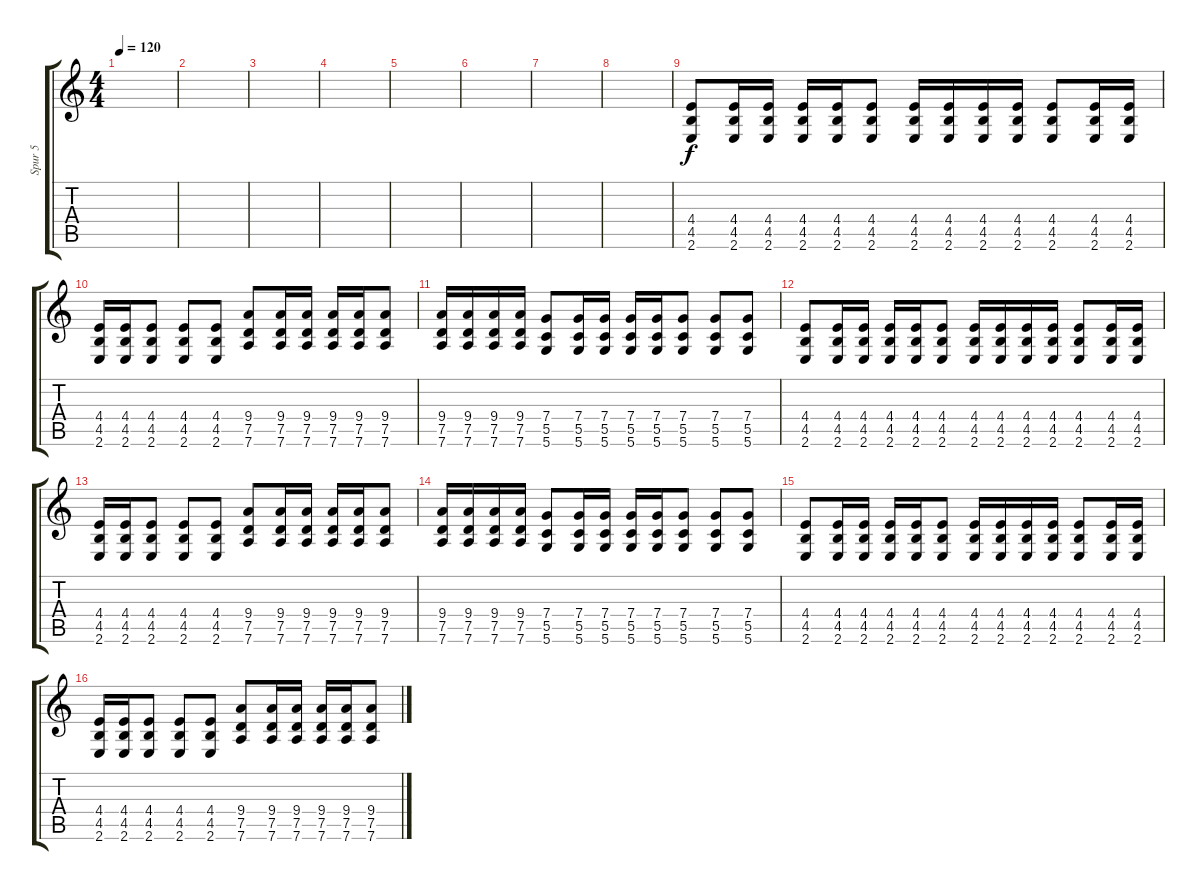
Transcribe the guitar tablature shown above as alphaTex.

\track ("Spur 5" "Spur 5") {instrument distortionguitar}
\staff {score tabs}
\tuning (D4 A3 F3 C3 G2 D2) {hide}
\ts (4 4)
\tempo 120
\clef g2
\ks c
|
|
|
|
|
|
|
|
(4.4 4.5 2.6).8 (4.4 4.5 2.6).16 (4.4 4.5 2.6).16 (4.4 4.5 2.6).16 (4.4 4.5 2.6).16 (4.4 4.5 2.6).8 (4.4 4.5 2.6).16 (4.4 4.5 2.6).16 (4.4 4.5 2.6).16 (4.4 4.5 2.6).16 (4.4 4.5 2.6).8 (4.4 4.5 2.6).16 (4.4 4.5 2.6).16 |
(4.4 4.5 2.6).16 (4.4 4.5 2.6).16 (4.4 4.5 2.6).8 (4.4 4.5 2.6).8 (4.4 4.5 2.6).8 (9.4 7.5 7.6).8 (9.4 7.5 7.6).16 (9.4 7.5 7.6).16 (9.4 7.5 7.6).16 (9.4 7.5 7.6).16 (9.4 7.5 7.6).8 |
(9.4 7.5 7.6).16 (9.4 7.5 7.6).16 (9.4 7.5 7.6).16 (9.4 7.5 7.6).16 (7.4 5.5 5.6).8 (7.4 5.5 5.6).16 (7.4 5.5 5.6).16 (7.4 5.5 5.6).16 (7.4 5.5 5.6).16 (7.4 5.5 5.6).8 (7.4 5.5 5.6).8 (7.4 5.5 5.6).8 |
(4.4 4.5 2.6).8 (4.4 4.5 2.6).16 (4.4 4.5 2.6).16 (4.4 4.5 2.6).16 (4.4 4.5 2.6).16 (4.4 4.5 2.6).8 (4.4 4.5 2.6).16 (4.4 4.5 2.6).16 (4.4 4.5 2.6).16 (4.4 4.5 2.6).16 (4.4 4.5 2.6).8 (4.4 4.5 2.6).16 (4.4 4.5 2.6).16 |
(4.4 4.5 2.6).16 (4.4 4.5 2.6).16 (4.4 4.5 2.6).8 (4.4 4.5 2.6).8 (4.4 4.5 2.6).8 (9.4 7.5 7.6).8 (9.4 7.5 7.6).16 (9.4 7.5 7.6).16 (9.4 7.5 7.6).16 (9.4 7.5 7.6).16 (9.4 7.5 7.6).8 |
(9.4 7.5 7.6).16 (9.4 7.5 7.6).16 (9.4 7.5 7.6).16 (9.4 7.5 7.6).16 (7.4 5.5 5.6).8 (7.4 5.5 5.6).16 (7.4 5.5 5.6).16 (7.4 5.5 5.6).16 (7.4 5.5 5.6).16 (7.4 5.5 5.6).8 (7.4 5.5 5.6).8 (7.4 5.5 5.6).8 |
(4.4 4.5 2.6).8 (4.4 4.5 2.6).16 (4.4 4.5 2.6).16 (4.4 4.5 2.6).16 (4.4 4.5 2.6).16 (4.4 4.5 2.6).8 (4.4 4.5 2.6).16 (4.4 4.5 2.6).16 (4.4 4.5 2.6).16 (4.4 4.5 2.6).16 (4.4 4.5 2.6).8 (4.4 4.5 2.6).16 (4.4 4.5 2.6).16 |
(4.4 4.5 2.6).16 (4.4 4.5 2.6).16 (4.4 4.5 2.6).8 (4.4 4.5 2.6).8 (4.4 4.5 2.6).8 (9.4 7.5 7.6).8 (9.4 7.5 7.6).16 (9.4 7.5 7.6).16 (9.4 7.5 7.6).16 (9.4 7.5 7.6).16 (9.4 7.5 7.6).8
